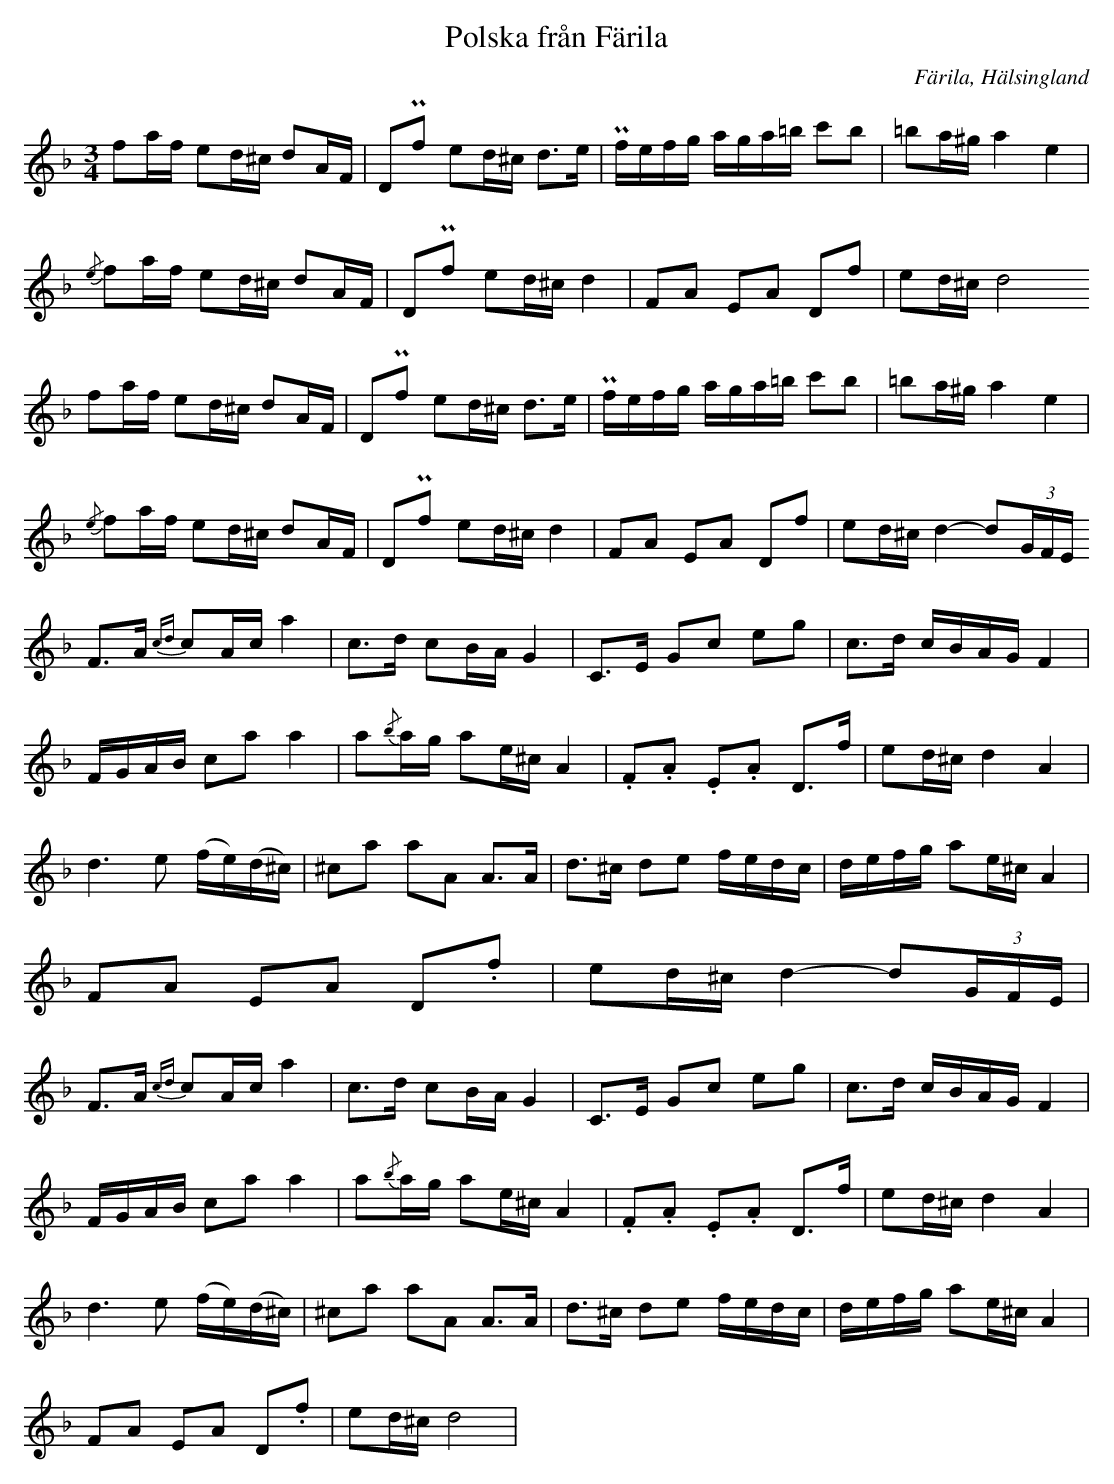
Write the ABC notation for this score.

X:1
T: Polska från Färila
O: Färila, Hälsingland
M: 3/4
L: 1/16
K: Dm
f2af e2d^c d2AF | D2Pf2 e2d^c d2>e2 | Pfefg aga=b c'2b2 | =b2a^g a4 e4 |
{/e}f2af e2d^c d2AF | D2Pf2 e2d^c d4 | F2A2 E2A2 D2f2 | e2d^c d8
f2af e2d^c d2AF | D2Pf2 e2d^c d2>e2 | Pfefg aga=b c'2b2 | =b2a^g a4 e4 |
{/e}f2af e2d^c d2AF | D2Pf2 e2d^c d4 | F2A2 E2A2 D2f2 | e2d^c d4-d2(3GFE
F2>A2 {cd}c2Ac a4 | c2>d2 c2BA G4 | C2>E2 G2c2 e2g2 | c2>d2 cBAG F4 |
FGAB c2a2 a4 | a2{/b}ag a2e^c A4 | .F2.A2 .E2.A2 D2>f2 | e2d^c d4 A4 |
d6e2 (fe)(d^c) | ^c2a2 a2A2 A2>A2 | d2>^c2 d2e2 fedc | defg a2e^c A4 |
F2A2 E2A2 D2.f2 | e2d^c d4-d2(3GFE |
F2>A2 {cd}c2Ac a4 | c2>d2 c2BA G4 | C2>E2 G2c2 e2g2 | c2>d2 cBAG F4 |
FGAB c2a2 a4 | a2{/b}ag a2e^c A4 | .F2.A2 .E2.A2 D2>f2 | e2d^c d4 A4 |
d6e2 (fe)(d^c) | ^c2a2 a2A2 A2>A2 | d2>^c2 d2e2 fedc | defg a2e^c A4 |
F2A2 E2A2 D2.f2 | e2d^c d8 |
